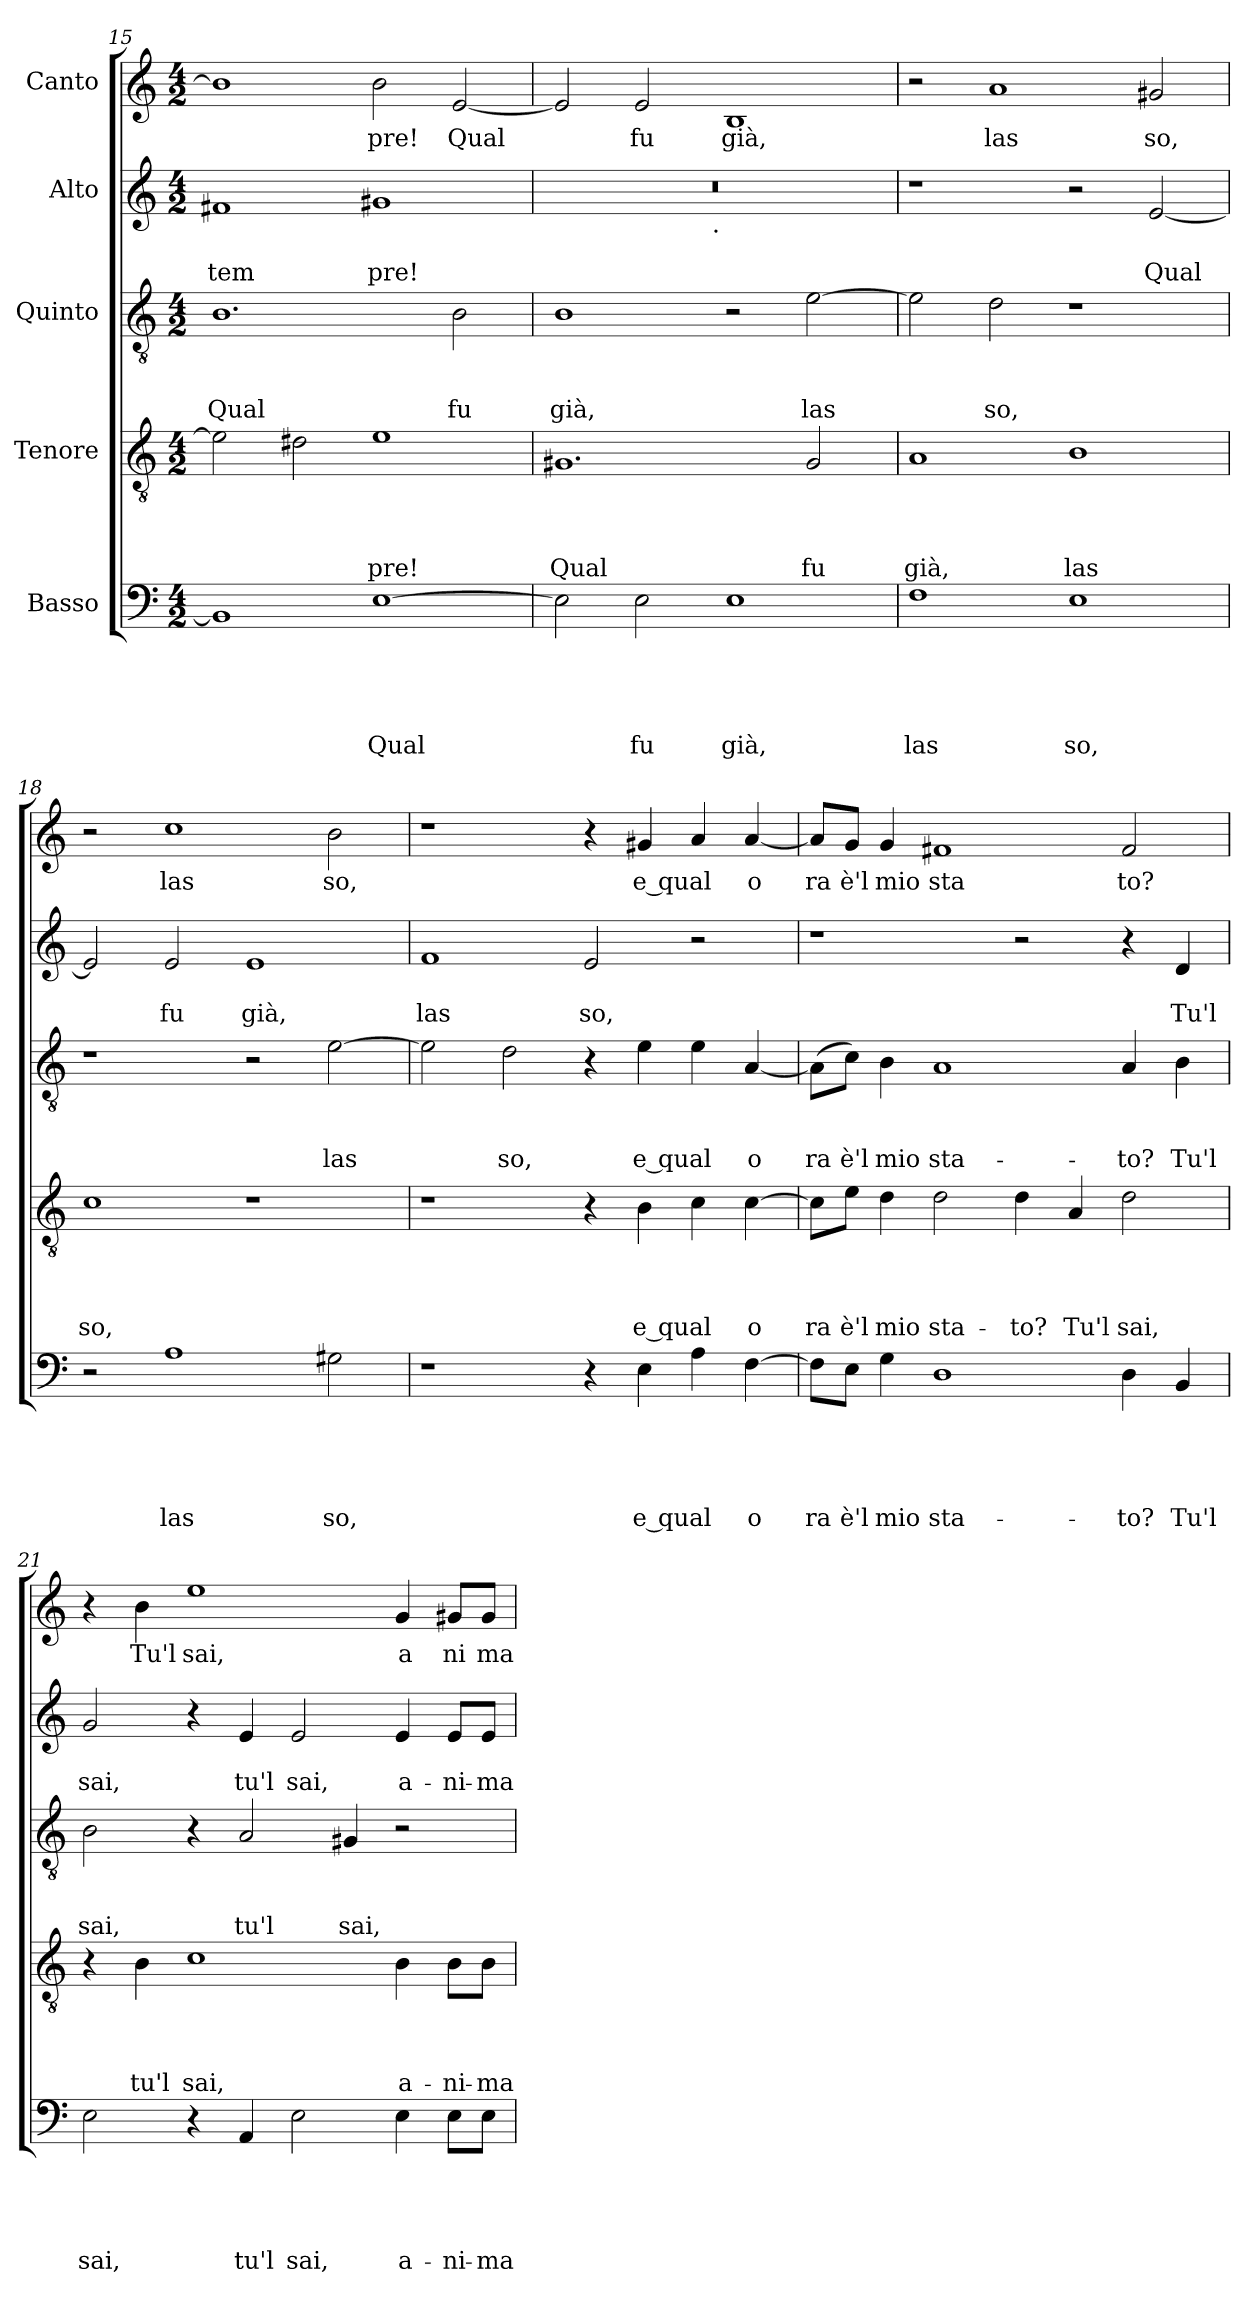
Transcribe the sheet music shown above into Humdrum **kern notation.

**kern	**text	**text	**text	**text	**text	**kern	**text	**text	**text	**text	**kern	**text	**text	**text	**kern	**text	**text	**kern	**text
*part5	*part5	*part5	*part5	*part5	*part5	*part4	*part4	*part4	*part4	*part4	*part3	*part3	*part3	*part3	*part2	*part2	*part2	*part1	*part1
*staff5	*staff5	*staff5	*staff5	*staff5	*staff5	*staff4	*staff4	*staff4	*staff4	*staff4	*staff3	*staff3	*staff3	*staff3	*staff2	*staff2	*staff2	*staff1	*staff1
*I"Basso	*	*	*	*	*	*I"Tenore	*	*	*	*	*I"Quinto	*	*	*	*I"Alto	*	*	*I"Canto	*
*clefF4	*	*	*	*	*	*clefGv2	*	*	*	*	*clefGv2	*	*	*	*clefG2	*	*	*clefG2	*
*k[]	*	*	*	*	*	*k[]	*	*	*	*	*k[]	*	*	*	*k[]	*	*	*k[]	*
*C:	*	*	*	*	*	*C:	*	*	*	*	*C:	*	*	*	*C:	*	*	*C:	*
*M4/2	*	*	*	*	*	*M4/2	*	*	*	*	*M4/2	*	*	*	*M4/2	*	*	*M4/2	*
=15	=15	=15	=15	=15	=15	=15	=15	=15	=15	=15	=15	=15	=15	=15	=15	=15	=15	=15	=15
!	!	!	!	!	!	!	!	!	!	!	!	!	!	!LO:LY:b	!	!	!LO:LY:b	!	!
1BB]	.	.	.	.	.	2e\]	.	.	.	.	1.B	.	.	Qual	1f#X	.	tem	1b]	.
.	.	.	.	.	.	2d#X\	.	.	.	.	.	.	.	.	.	.	.	.	.
!	!	!	!	!	!LO:LY:b	!	!	!	!	!LO:LY:b	!	!	!	!	!	!	!LO:LY:b	!	!LO:LY:b
[>1E	.	.	.	.	Qual	1e	.	.	.	pre!	.	.	.	.	1g#X	.	pre!	2b\	pre!
!	!	!	!	!	!	!	!	!	!	!	!	!	!	!LO:LY:b	!	!	!	!	!LO:LY:b
.	.	.	.	.	.	.	.	.	.	.	2B\	.	.	fu	.	.	.	[<2e/	Qual
=16	=16	=16	=16	=16	=16	=16	=16	=16	=16	=16	=16	=16	=16	=16	=16	=16	=16	=16	=16
!	!	!	!	!	!	!	!	!	!	!LO:LY:b	!	!	!	!LO:LY:b	!	!	!	!	!
*	*	*	*	*	*	*	*	*	*	*	*	*	*	*	*^	*	*	*	*
2E\]	.	.	.	.	.	1.G#X	.	.	.	Qual	1B	.	.	già,	0r	2ryy	.	.	2e/]	.
!	!	!	!	!	!LO:LY:b	!	!	!	!	!	!	!	!	!	!	!	!	!	!	!LO:LY:b
2E\	.	.	.	.	fu	.	.	.	.	.	.	.	.	.	.	4...ryy	.	.	2e/	fu
!	!	!	!	!	!	!	!	!	!	!	!	!	!	!	!	!LO:TX:b:t=.	!	!	!	!
.	.	.	.	.	.	.	.	.	.	.	.	.	.	.	.	1ryy	.	.	.	.
!	!	!	!	!	!LO:LY:b	!	!	!	!	!	!	!	!	!	!	!	!	!	!	!LO:LY:b
1E	.	.	.	.	già,	.	.	.	.	.	2r	.	.	.	.	.	.	.	1B	già,
!	!	!	!	!	!	!	!	!	!	!LO:LY:b	!	!	!	!LO:LY:b	!	!	!	!	!	!
.	.	.	.	.	.	2G#/	.	.	.	fu	[>2e\	.	.	las	.	.	.	.	.	.
.	.	.	.	.	.	.	.	.	.	.	.	.	.	.	.	32ryy	.	.	.	.
=17	=17	=17	=17	=17	=17	=17	=17	=17	=17	=17	=17	=17	=17	=17	=17	=17	=17	=17	=17	=17
!	!	!	!	!	!LO:LY:b	!	!	!	!	!LO:LY:b	!	!	!	!	!	!	!	!	!	!
*	*	*	*	*	*	*	*	*	*	*	*	*	*	*	*v	*v	*	*	*	*
1F	.	.	.	.	las	1A	.	.	.	già,	2e\]	.	.	.	1r	.	.	2r	.
!	!	!	!	!	!	!	!	!	!	!	!	!	!	!LO:LY:b	!	!	!	!	!LO:LY:b
.	.	.	.	.	.	.	.	.	.	.	2d\	.	.	so,	.	.	.	1a	las
!	!	!	!	!	!LO:LY:b	!	!	!	!	!LO:LY:b	!	!	!	!	!	!	!	!	!
1E	.	.	.	.	so,	1B	.	.	.	las	1r	.	.	.	2r	.	.	.	.
!	!	!	!	!	!	!	!	!	!	!	!	!	!	!	!	!	!LO:LY:b	!	!LO:LY:b
.	.	.	.	.	.	.	.	.	.	.	.	.	.	.	[<2e/	.	Qual	2g#X/	so,
=18	=18	=18	=18	=18	=18	=18	=18	=18	=18	=18	=18	=18	=18	=18	=18	=18	=18	=18	=18
!	!	!	!	!	!	!	!	!	!	!LO:LY:b	!	!	!	!	!	!	!	!	!
2r	.	.	.	.	.	1c	.	.	.	so,	1r	.	.	.	2e/]	.	.	2r	.
!	!	!	!	!	!LO:LY:b	!	!	!	!	!	!	!	!	!	!	!	!LO:LY:b	!	!LO:LY:b
1A	.	.	.	.	las	.	.	.	.	.	.	.	.	.	2e/	.	fu	1cc	las
!	!	!	!	!	!	!	!	!	!	!	!	!	!	!	!	!	!LO:LY:b	!	!
.	.	.	.	.	.	1r	.	.	.	.	2r	.	.	.	1e	.	già,	.	.
!	!	!	!	!	!LO:LY:b	!	!	!	!	!	!	!	!	!LO:LY:b	!	!	!	!	!LO:LY:b
2G#X\	.	.	.	.	so,	.	.	.	.	.	[>2e\	.	.	las	.	.	.	2b\	so,
=19	=19	=19	=19	=19	=19	=19	=19	=19	=19	=19	=19	=19	=19	=19	=19	=19	=19	=19	=19
!	!	!	!	!	!	!	!	!	!	!	!	!	!	!	!	!	!LO:LY:b	!	!
1r	.	.	.	.	.	1r	.	.	.	.	2e\]	.	.	.	1f	.	las	1r	.
!	!	!	!	!	!	!	!	!	!	!	!	!	!	!LO:LY:b	!	!	!	!	!
.	.	.	.	.	.	.	.	.	.	.	2d\	.	.	so,	.	.	.	.	.
!	!	!	!	!	!	!	!	!	!	!	!	!	!	!	!	!	!LO:LY:b	!	!
4r	.	.	.	.	.	4r	.	.	.	.	4r	.	.	.	2e/	.	so,	4r	.
!	!	!	!	!	!LO:LY:b	!	!	!	!	!LO:LY:b	!	!	!	!LO:LY:b	!	!	!	!	!LO:LY:b
4E\	.	.	.	.	e qual	4B\	.	.	.	e qual	4e\	.	.	e qual	.	.	.	4g#X/	e qual
4A\	.	.	.	.	.	4c\	.	.	.	.	4e\	.	.	.	2r	.	.	4a/	.
!	!	!	!	!	!LO:LY:b	!	!	!	!	!LO:LY:b	!	!	!	!LO:LY:b	!	!	!	!	!LO:LY:b
[>4F\	.	.	.	.	o	[>4c\	.	.	.	o	[>4A/	.	.	o	.	.	.	[>4a/	o
!!LO:PB:g=z
=20	=20	=20	=20	=20	=20	=20	=20	=20	=20	=20	=20	=20	=20	=20	=20	=20	=20	=20	=20
!	!	!	!	!	!LO:LY:b	!	!	!	!	!LO:LY:b	!	!	!	!LO:LY:b	!	!	!	!	!LO:LY:b
8F\L]	.	.	.	.	ra	8c\L]	.	.	.	ra	(<8A\L]	.	.	ra	1r	.	.	8a/L]	ra
!	!	!	!	!	!LO:LY:b	!	!	!	!	!LO:LY:b	!	!	!	!LO:LY:b	!	!	!	!	!LO:LY:b
8E\J	.	.	.	.	è'l	8e\J	.	.	.	è'l	8c\J)	.	.	è'l	.	.	.	8g/J	è'l
!	!	!	!	!	!LO:LY:b	!	!	!	!	!LO:LY:b	!	!	!	!LO:LY:b	!	!	!	!	!LO:LY:b
4G\	.	.	.	.	mio	4d\	.	.	.	mio	4B\	.	.	mio	.	.	.	4g/	mio
!	!	!	!	!	!LO:LY:b	!	!	!	!	!LO:LY:b	!	!	!	!LO:LY:b	!	!	!	!	!LO:LY:b
1D	.	.	.	.	sta-	2d\	.	.	.	sta-	1A	.	.	sta-	.	.	.	1f#X	sta
!	!	!	!	!	!	!	!	!	!	!LO:LY:b	!	!	!	!	!	!	!	!	!
.	.	.	.	.	.	4d\	.	.	.	-to?	.	.	.	.	2r	.	.	.	.
!	!	!	!	!	!	!	!	!	!	!LO:LY:b	!	!	!	!	!	!	!	!	!
.	.	.	.	.	.	4A/	.	.	.	Tu'l	.	.	.	.	.	.	.	.	.
!	!	!	!	!	!LO:LY:b	!	!	!	!	!LO:LY:b	!	!	!	!LO:LY:b	!	!	!	!	!LO:LY:b
4D\	.	.	.	.	-to?	2d\	.	.	.	sai,	4A/	.	.	-to?	4r	.	.	2f#/	to?
!	!	!	!	!	!LO:LY:b	!	!	!	!	!	!	!	!	!LO:LY:b	!	!	!LO:LY:b	!	!
4BB/	.	.	.	.	Tu'l	.	.	.	.	.	4B\	.	.	Tu'l	4d/	.	Tu'l	.	.
=21	=21	=21	=21	=21	=21	=21	=21	=21	=21	=21	=21	=21	=21	=21	=21	=21	=21	=21	=21
!	!	!	!	!	!LO:LY:b	!	!	!	!	!	!	!	!	!LO:LY:b	!	!	!LO:LY:b	!	!
2E\	.	.	.	.	sai,	4r	.	.	.	.	2B\	.	.	sai,	2g/	.	sai,	4r	.
!	!	!	!	!	!	!	!	!	!	!LO:LY:b	!	!	!	!	!	!	!	!	!LO:LY:b
.	.	.	.	.	.	4B\	.	.	.	tu'l	.	.	.	.	.	.	.	4b\	Tu'l
!	!	!	!	!	!	!	!	!	!	!LO:LY:b	!	!	!	!	!	!	!	!	!LO:LY:b
4r	.	.	.	.	.	1c	.	.	.	sai,	4r	.	.	.	4r	.	.	1ee	sai,
!	!	!	!	!	!LO:LY:b	!	!	!	!	!	!	!	!	!LO:LY:b	!	!	!LO:LY:b	!	!
4AA/	.	.	.	.	tu'l	.	.	.	.	.	2A/	.	.	tu'l	4e/	.	tu'l	.	.
!	!	!	!	!	!LO:LY:b	!	!	!	!	!	!	!	!	!	!	!	!LO:LY:b	!	!
2E\	.	.	.	.	sai,	.	.	.	.	.	.	.	.	.	2e/	.	sai,	.	.
!	!	!	!	!	!	!	!	!	!	!	!	!	!	!LO:LY:b	!	!	!	!	!
.	.	.	.	.	.	.	.	.	.	.	4G#X/	.	.	sai,	.	.	.	.	.
!	!	!	!	!	!LO:LY:b	!	!	!	!	!LO:LY:b	!	!	!	!	!	!	!LO:LY:b	!	!LO:LY:b
4E\	.	.	.	.	a-	4B\	.	.	.	a-	2r	.	.	.	4e/	.	a-	4g/	a
!	!	!	!	!	!LO:LY:b	!	!	!	!	!LO:LY:b	!	!	!	!	!	!	!LO:LY:b	!	!LO:LY:b
8E\L	.	.	.	.	-ni-	8B\L	.	.	.	-ni-	.	.	.	.	8e/L	.	-ni-	8g#X/L	ni
!	!	!	!	!	!LO:LY:b	!	!	!	!	!LO:LY:b	!	!	!	!	!	!	!LO:LY:b	!	!LO:LY:b
8E\J	.	.	.	.	-ma	8B\J	.	.	.	-ma	.	.	.	.	8e/J	.	-ma	8g#/J	ma
=	=	=	=	=	=	=	=	=	=	=	=	=	=	=	=	=	=	=	=
*-	*-	*-	*-	*-	*-	*-	*-	*-	*-	*-	*-	*-	*-	*-	*-	*-	*-	*-	*-
